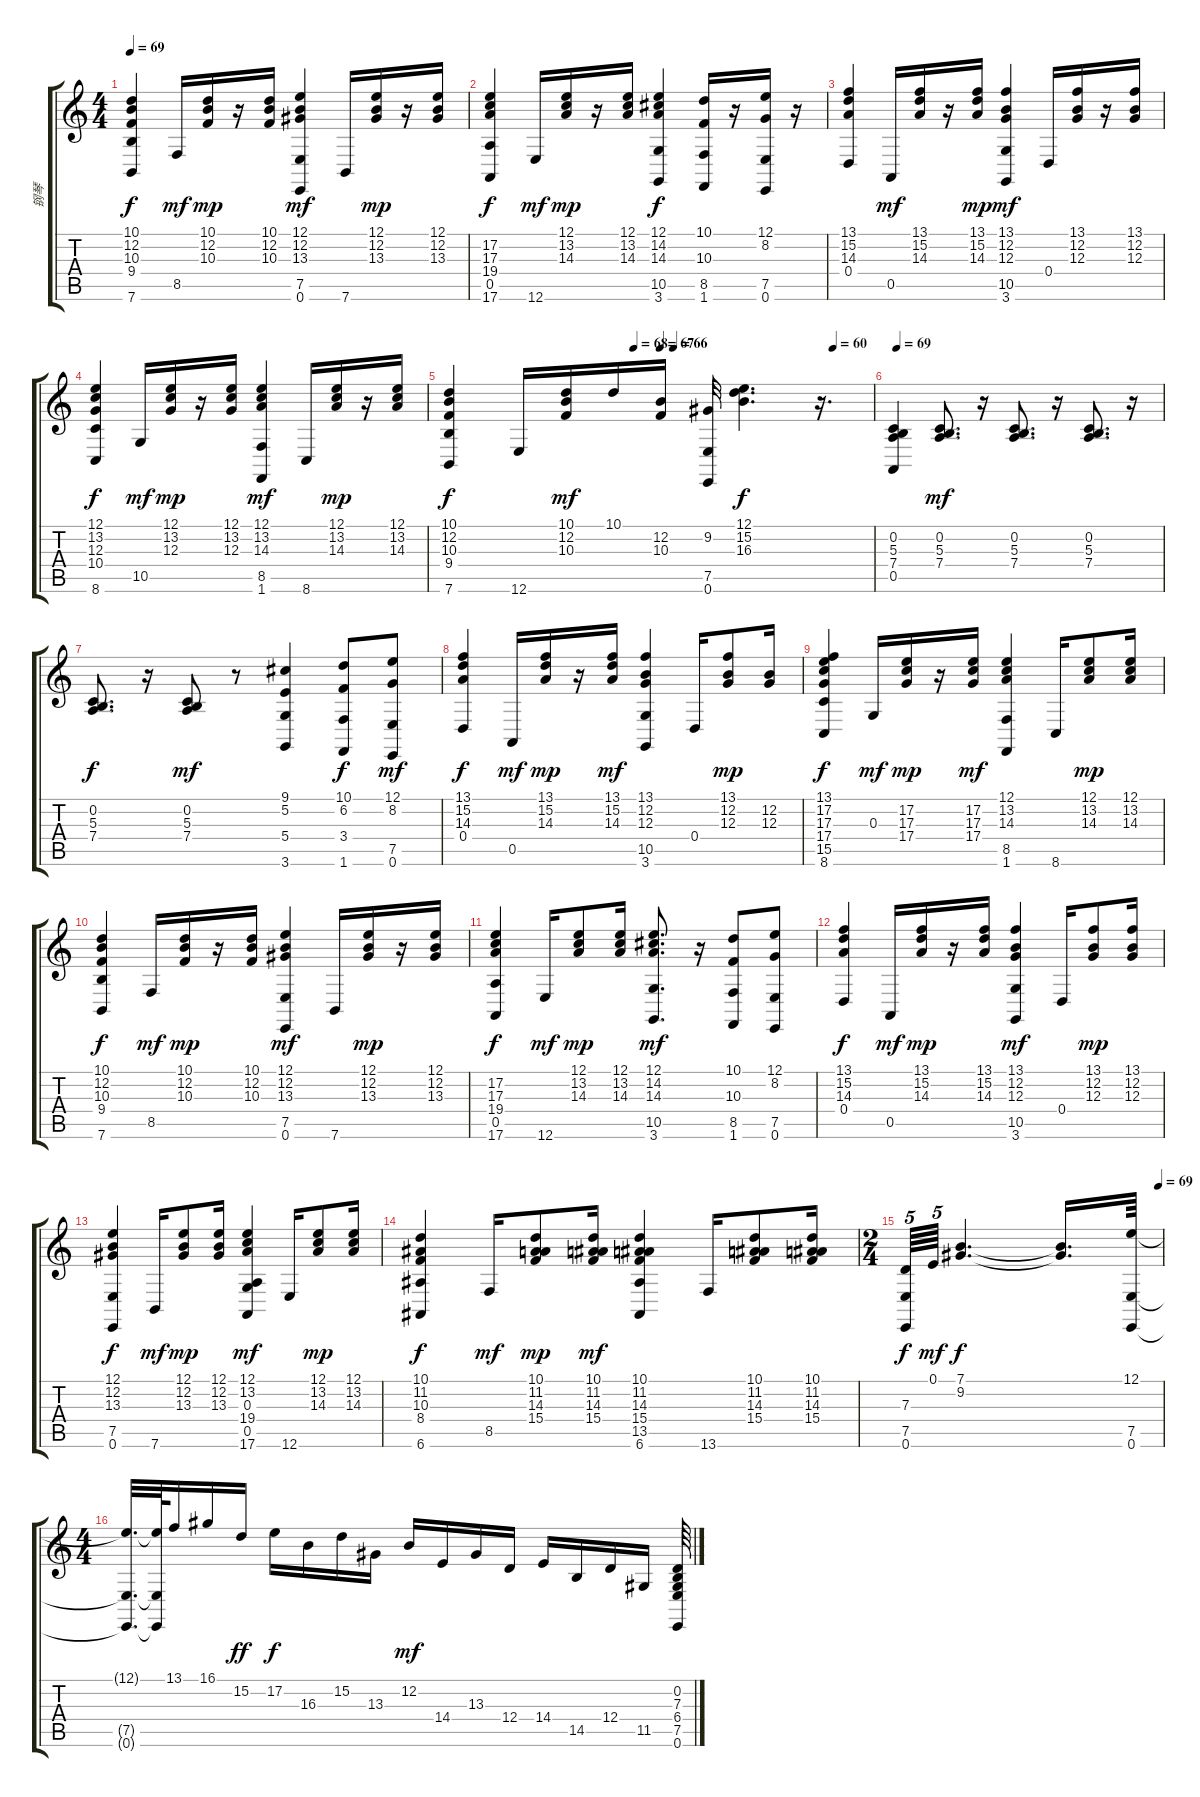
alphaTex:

\track ("钢琴" "钢琴") {instrument brightacousticpiano}
\staff {score tabs}
\tuning (E4 B3 G3 D3 A2 E2) {hide}
\ts (4 4)
\tempo 69
\clef g2
\ks c
(10.1 12.2 10.3 9.4 7.6).4{dy f} 8.5.16{dy mf} (10.1 12.2 10.3).16{dy mp} r.16 (10.1 12.2 10.3).16 (12.1 12.2 13.3 7.5 0.6).4{dy mf} 7.6.16 (12.1 12.2 13.3).16{dy mp} r.16 (12.1 12.2 13.3).16 |
(17.2 17.3 19.4 0.5 17.6).4{dy f} 12.6.16{dy mf} (12.1 13.2 14.3).16{dy mp} r.16 (12.1 13.2 14.3).16 (12.1 14.2 14.3 10.5 3.6).4{dy f} (10.1 10.3 8.5 1.6).16 r.16 (12.1 8.2 7.5 0.6).16 r.16 |
(13.1 15.2 14.3 0.4).4 0.5.16{dy mf} (13.1 15.2 14.3).16 r.16 (13.1 15.2 14.3).16{dy mp} (13.1 12.2 12.3 10.5 3.6).4{dy mf} 0.4.16 (13.1 12.2 12.3).16 r.16 (13.1 12.2 12.3).16 |
(12.1 13.2 12.3 10.4 8.6).4{dy f} 10.5.16{dy mf} (12.1 13.2 12.3).16{dy mp} r.16 (12.1 13.2 12.3).16 (12.1 13.2 14.3 8.5 1.6).4{dy mf} 8.6.16 (12.1 13.2 14.3).16{dy mp} r.16 (12.1 13.2 14.3).16 |
\tempo (68 0.4375)
\tempo (67 0.5)
\tempo (66 0.53125)
\tempo (60 0.90625)
(10.1 12.2 10.3 9.4 7.6).4{dy f} 12.6.16 (10.1 12.2 10.3).16{dy mf} 10.1.16 (12.2 10.3).16 (9.2 7.5 0.6).32 (12.1 15.2 16.3).4{d dy f} r.16{d} |
\tempo 69
(0.2 5.3 7.4 0.5).4{volume 11} (0.2 5.3 7.4).8{d dy mf} r.16 (0.2 5.3 7.4).8{d} r.16 (0.2 5.3 7.4).8{d} r.16 |
(0.2 5.3 7.4).8{d dy f} r.16 (0.2 5.3 7.4).8{dy mf} r.8 (9.1 5.2 5.4 3.6).4 (10.1 6.2 3.4 1.6).8{dy f} (12.1 8.2 7.5 0.6).8{dy mf} |
(13.1 15.2 14.3 0.4).4{dy f volume 9} 0.5.16{dy mf} (13.1 15.2 14.3).16{dy mp} r.16 (13.1 15.2 14.3).16{dy mf} (13.1 12.2 12.3 10.5 3.6).4 0.4.16 (13.1 12.2 12.3).8{dy mp} (12.2 12.3).16 |
(13.1 17.2 17.3 17.4 15.5 8.6).4{dy f} 0.3.16{dy mf} (17.2 17.3 17.4).16{dy mp} r.16 (17.2 17.3 17.4).16{dy mf} (12.1 13.2 14.3 8.5 1.6).4 8.6.16 (12.1 13.2 14.3).8{dy mp} (12.1 13.2 14.3).16 |
(10.1 12.2 10.3 9.4 7.6).4{dy f} 8.5.16{dy mf} (10.1 12.2 10.3).16{dy mp} r.16 (10.1 12.2 10.3).16 (12.1 12.2 13.3 7.5 0.6).4{dy mf} 7.6.16 (12.1 12.2 13.3).16{dy mp} r.16 (12.1 12.2 13.3).16 |
(17.2 17.3 19.4 0.5 17.6).4{dy f} 12.6.16{dy mf} (12.1 13.2 14.3).8{dy mp} (12.1 13.2 14.3).16 (12.1 14.2 14.3 10.5 3.6).8{d dy mf} r.16 (10.1 10.3 8.5 1.6).8 (12.1 8.2 7.5 0.6).8 |
(13.1 15.2 14.3 0.4).4{dy f} 0.5.16{dy mf} (13.1 15.2 14.3).16{dy mp} r.16 (13.1 15.2 14.3).16 (13.1 12.2 12.3 10.5 3.6).4{dy mf} 0.4.16 (13.1 12.2 12.3).8{dy mp} (13.1 12.2 12.3).16 |
(12.1 12.2 13.3 7.5 0.6).4{dy f} 7.6.16{dy mf} (12.1 12.2 13.3).8{dy mp} (12.1 12.2 13.3).16 (12.1 13.2 0.3 19.4 0.5 17.6).4{dy mf} 12.6.16 (12.1 13.2 14.3).8{dy mp} (12.1 13.2 14.3).16 |
(10.1 11.2 10.3 8.4 6.6).4{dy f} 8.5.16{dy mf} (10.1 11.2 14.3 15.4).8{dy mp} (10.1 11.2 14.3 15.4).16{dy mf} (10.1 11.2 14.3 15.4 13.5 6.6).4 13.6.16 (10.1 11.2 14.3 15.4).8 (10.1 11.2 14.3 15.4).16 |
\ts (2 4)
\tempo (69 0.9875)
(7.3 7.5 0.6).64{tu (5 4) dy f} 0.1.64{tu (5 4) dy mf} (7.1 9.2).4{d dy f} (7.1{t} 9.2{t}).16{d} (12.1 7.5 0.6).64{volume 13} |
\ts (4 4)
(12.1{t} 7.5{t} 0.6{t}).32{d} (12.1{t} 7.5{t} 0.6{t}).64 13.1.16 16.1.16 15.2.16{dy ff} 17.2.16{dy f} 16.3.16 15.2.16 13.3.16 12.2.16{dy mf} 14.4.16 13.3.16 12.4.16 14.4.16 14.5.16 12.4.16 11.5.16 (0.2 7.3 6.4 7.5 0.6).64
